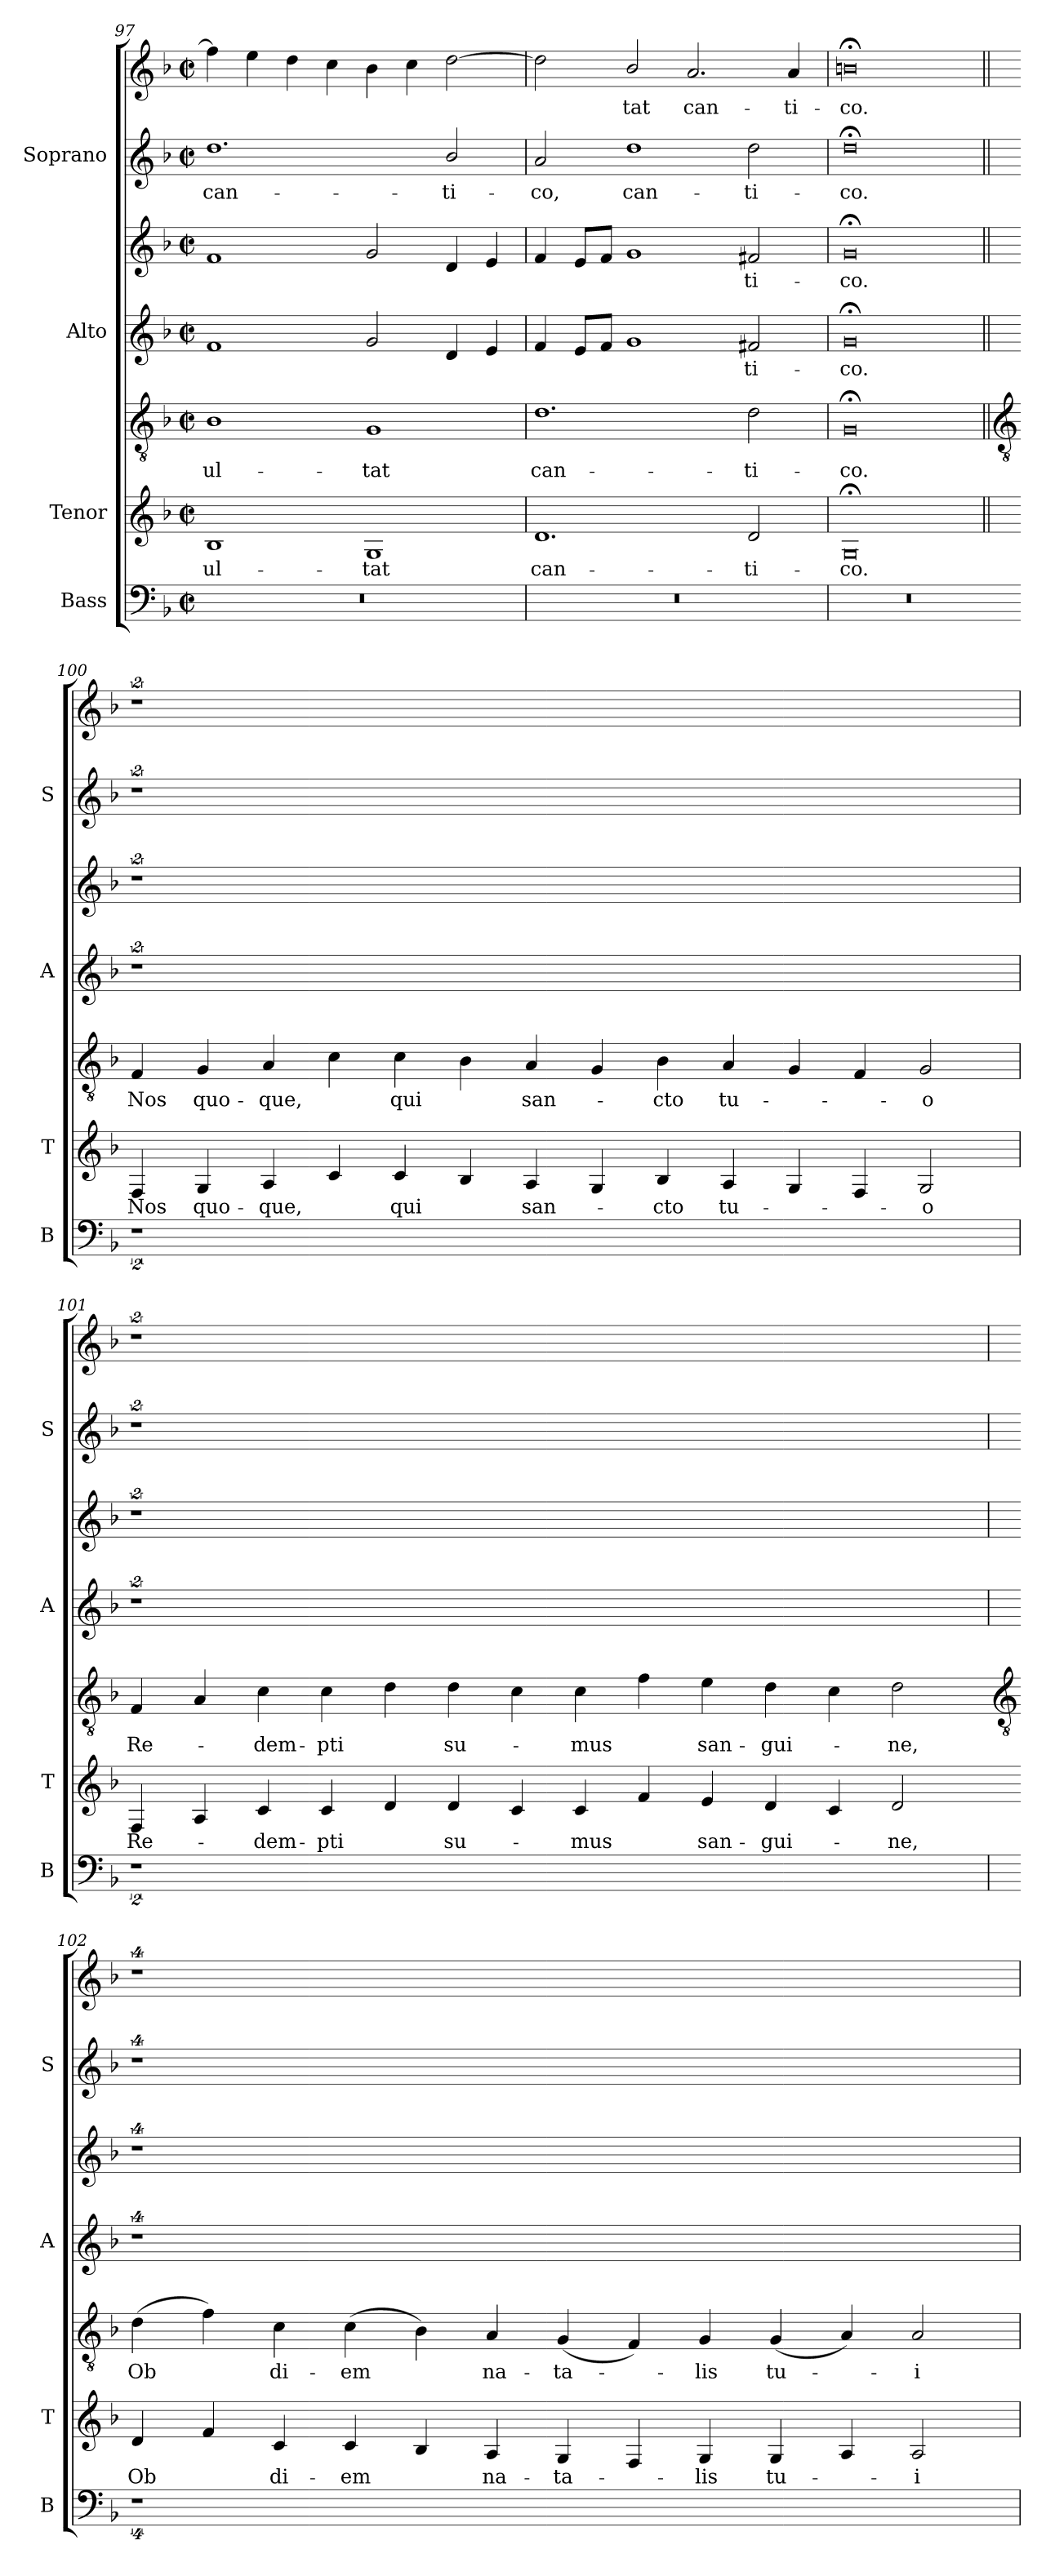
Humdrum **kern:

**kern	**kern	**text	**kern	**text	**kern	**text	**kern	**text	**kern	**text	**kern	**text
*part4	*part3	*part3	*part3	*part3	*part2	*part2	*part2	*part2	*part1	*part1	*part1	*part1
*staff7	*staff6	*staff6	*staff5	*staff5	*staff4	*staff4	*staff3	*staff3	*staff2	*staff2	*staff1	*staff1
*I"Bass	*I"Tenor	*	*	*	*I"Alto	*	*	*	*I"Soprano	*	*	*
*I'B	*I'T	*	*	*	*I'A	*	*	*	*I'S	*	*	*
*clefF4	*	*	*clefGv2	*	*	*	*clefG2	*	*clefG2	*	*clefG2	*
*k[b-]	*k[b-]	*	*k[b-]	*	*k[b-]	*	*k[b-]	*	*k[b-]	*	*k[b-]	*
*F:	*F:	*	*F:	*	*F:	*	*F:	*	*F:	*	*F:	*
*M4/2	*M4/2	*	*M4/2	*	*M4/2	*	*M4/2	*	*M4/2	*	*M4/2	*
*met(c|)	*met(c|)	*	*met(c|)	*	*met(c|)	*	*met(c|)	*	*met(c|)	*	*met(c|)	*
=97	=97	=97	=97	=97	=97	=97	=97	=97	=97	=97	=97	=97
!	!	!LO:LY:b	!	!LO:LY:b	!	!	!	!	!	!LO:LY:b	!	!
0r	1B-	-ul-	1B-	-ul-	1f	.	1f	.	1.dd	can-	4ff]	.
.	.	.	.	.	.	.	.	.	.	.	4ee	.
.	.	.	.	.	.	.	.	.	.	.	4dd	.
.	.	.	.	.	.	.	.	.	.	.	4cc	.
!	!	!LO:LY:b	!	!LO:LY:b	!	!	!	!	!	!	!	!
.	1G	-tat	1G	-tat	2g	.	2g	.	.	.	4b-	.
.	.	.	.	.	.	.	.	.	.	.	4cc	.
!	!	!	!	!	!	!	!	!	!	!LO:LY:b	!	!
.	.	.	.	.	4d	.	4d	.	2b-/	-ti-	[2dd	.
.	.	.	.	.	4e	.	4e	.	.	.	.	.
=98	=98	=98	=98	=98	=98	=98	=98	=98	=98	=98	=98	=98
!	!	!LO:LY:b	!	!LO:LY:b	!	!	!	!	!	!LO:LY:b	!	!
0r	1.d	can-	1.d	can-	4f	.	4f	.	2a	-co,	2dd]	.
.	.	.	.	.	8eL	.	8eL	.	.	.	.	.
.	.	.	.	.	8fJ	.	8fJ	.	.	.	.	.
!	!	!	!	!	!	!	!	!	!	!LO:LY:b	!	!LO:LY:b
.	.	.	.	.	1g	.	1g	.	1dd	can-	2b-/	-tat
!	!	!	!	!	!	!	!	!	!	!	!	!LO:LY:b
.	.	.	.	.	.	.	.	.	.	.	2.a	can-
!	!	!LO:LY:b	!	!LO:LY:b	!	!LO:LY:b	!	!LO:LY:b	!	!LO:LY:b	!	!
.	2d	-ti-	2d	-ti-	2f#X	ti-	2f#X	ti-	2dd	-ti-	.	.
!	!	!	!	!	!	!	!	!	!	!	!	!LO:LY:b
.	.	.	.	.	.	.	.	.	.	.	4a	-ti-
=99	=99	=99	=99	=99	=99	=99	=99	=99	=99	=99	=99	=99
!	!	!LO:LY:b	!	!LO:LY:b	!	!LO:LY:b	!	!LO:LY:b	!	!LO:LY:b	!	!LO:LY:b
0r	0G;<	-co.	0G;<	-co.	0g;<	-co.	0g;<	-co.	0dd;<	co.	0bn;<	-co.
!!LO:LB:g=z
=100	=100||	=100||	=100||	=100||	=100||	=100||	=100||	=100||	=100||	=100||	=100||	=100||
*	*	*	*clefGv2	*	*	*	*	*	*	*	*	*
!	!	!LO:LY:b	!	!LO:LY:b	!	!	!	!	!	!	!	!
2%7r	4F	Nos	4F	Nos	2%7r	.	2%7r	.	2%7r	.	2%7r	.
!	!	!LO:LY:b	!	!LO:LY:b	!	!	!	!	!	!	!	!
.	4G	quo-	4G	quo-	.	.	.	.	.	.	.	.
!	!	!LO:LY:b	!	!LO:LY:b	!	!	!	!	!	!	!	!
.	4A	-que,	4A	-que,	.	.	.	.	.	.	.	.
.	4c	.	4c	.	.	.	.	.	.	.	.	.
!	!	!LO:LY:b	!	!LO:LY:b	!	!	!	!	!	!	!	!
.	4c	qui	4c	qui	.	.	.	.	.	.	.	.
.	4B-	.	4B-	.	.	.	.	.	.	.	.	.
!	!	!LO:LY:b	!	!LO:LY:b	!	!	!	!	!	!	!	!
.	4A	san-	4A	san-	.	.	.	.	.	.	.	.
.	4G	.	4G	.	.	.	.	.	.	.	.	.
!	!	!LO:LY:b	!	!LO:LY:b	!	!	!	!	!	!	!	!
.	4B-	cto	4B-	cto	.	.	.	.	.	.	.	.
!	!	!LO:LY:b	!	!LO:LY:b	!	!	!	!	!	!	!	!
.	4A	tu-	4A	tu-	.	.	.	.	.	.	.	.
.	4G	.	4G	.	.	.	.	.	.	.	.	.
.	4F	.	4F	.	.	.	.	.	.	.	.	.
!	!	!LO:LY:b	!	!LO:LY:b	!	!	!	!	!	!	!	!
.	2G	o	2G	o	.	.	.	.	.	.	.	.
=101	=101	=101	=101	=101	=101	=101	=101	=101	=101	=101	=101	=101
!	!	!LO:LY:b	!	!LO:LY:b	!	!	!	!	!	!	!	!
2%7r	4F	Re-	4F	Re-	2%7r	.	2%7r	.	2%7r	.	2%7r	.
.	4A	.	4A	.	.	.	.	.	.	.	.	.
!	!	!LO:LY:b	!	!LO:LY:b	!	!	!	!	!	!	!	!
.	4c	dem-	4c	dem-	.	.	.	.	.	.	.	.
!	!	!LO:LY:b	!	!LO:LY:b	!	!	!	!	!	!	!	!
.	4c	-pti	4c	-pti	.	.	.	.	.	.	.	.
.	4d	.	4d	.	.	.	.	.	.	.	.	.
!	!	!LO:LY:b	!	!LO:LY:b	!	!	!	!	!	!	!	!
.	4d	su-	4d	su-	.	.	.	.	.	.	.	.
.	4c	.	4c	.	.	.	.	.	.	.	.	.
!	!	!LO:LY:b	!	!LO:LY:b	!	!	!	!	!	!	!	!
.	4c	mus	4c	mus	.	.	.	.	.	.	.	.
.	4f	.	4f	.	.	.	.	.	.	.	.	.
!	!	!LO:LY:b	!	!LO:LY:b	!	!	!	!	!	!	!	!
.	4e	san-	4e	san-	.	.	.	.	.	.	.	.
!	!	!LO:LY:b	!	!LO:LY:b	!	!	!	!	!	!	!	!
.	4d	-gui-	4d	-gui-	.	.	.	.	.	.	.	.
.	4c	.	4c	.	.	.	.	.	.	.	.	.
!	!	!LO:LY:b	!	!LO:LY:b	!	!	!	!	!	!	!	!
.	2d	ne,	2d	ne,	.	.	.	.	.	.	.	.
!!LO:LB:g=z
=102	=102-	=102	=102-	=102	=102	=102	=102	=102	=102	=102	=102	=102
*	*	*	*clefGv2	*	*	*	*	*	*	*	*	*
!	!	!LO:LY:b	!	!LO:LY:b	!	!	!	!	!	!	!	!
4%13r	4d	Ob	(<4d	Ob	4%13r	.	4%13r	.	4%13r	.	4%13r	.
.	4f	.	4f)	.	.	.	.	.	.	.	.	.
!	!	!LO:LY:b	!	!LO:LY:b	!	!	!	!	!	!	!	!
.	4c	di-	4c	di-	.	.	.	.	.	.	.	.
!	!	!LO:LY:b	!	!LO:LY:b	!	!	!	!	!	!	!	!
.	4c	-em	(<4c	-em	.	.	.	.	.	.	.	.
.	4B-	.	4B-)	.	.	.	.	.	.	.	.	.
!	!	!LO:LY:b	!	!LO:LY:b	!	!	!	!	!	!	!	!
.	4A	na-	4A	na-	.	.	.	.	.	.	.	.
!	!	!LO:LY:b	!	!LO:LY:b	!	!	!	!	!	!	!	!
.	4G	-ta-	(<4G	-ta-	.	.	.	.	.	.	.	.
.	4F	.	4F)	.	.	.	.	.	.	.	.	.
!	!	!LO:LY:b	!	!LO:LY:b	!	!	!	!	!	!	!	!
.	4G	lis	4G	lis	.	.	.	.	.	.	.	.
!	!	!LO:LY:b	!	!LO:LY:b	!	!	!	!	!	!	!	!
.	4G	tu-	(<4G	tu-	.	.	.	.	.	.	.	.
.	4A	.	4A)	.	.	.	.	.	.	.	.	.
!	!	!LO:LY:b	!	!LO:LY:b	!	!	!	!	!	!	!	!
.	2A	i	2A	i	.	.	.	.	.	.	.	.
=	=	=	=	=	=	=	=	=	=	=	=	=
*-	*-	*-	*-	*-	*-	*-	*-	*-	*-	*-	*-	*-
